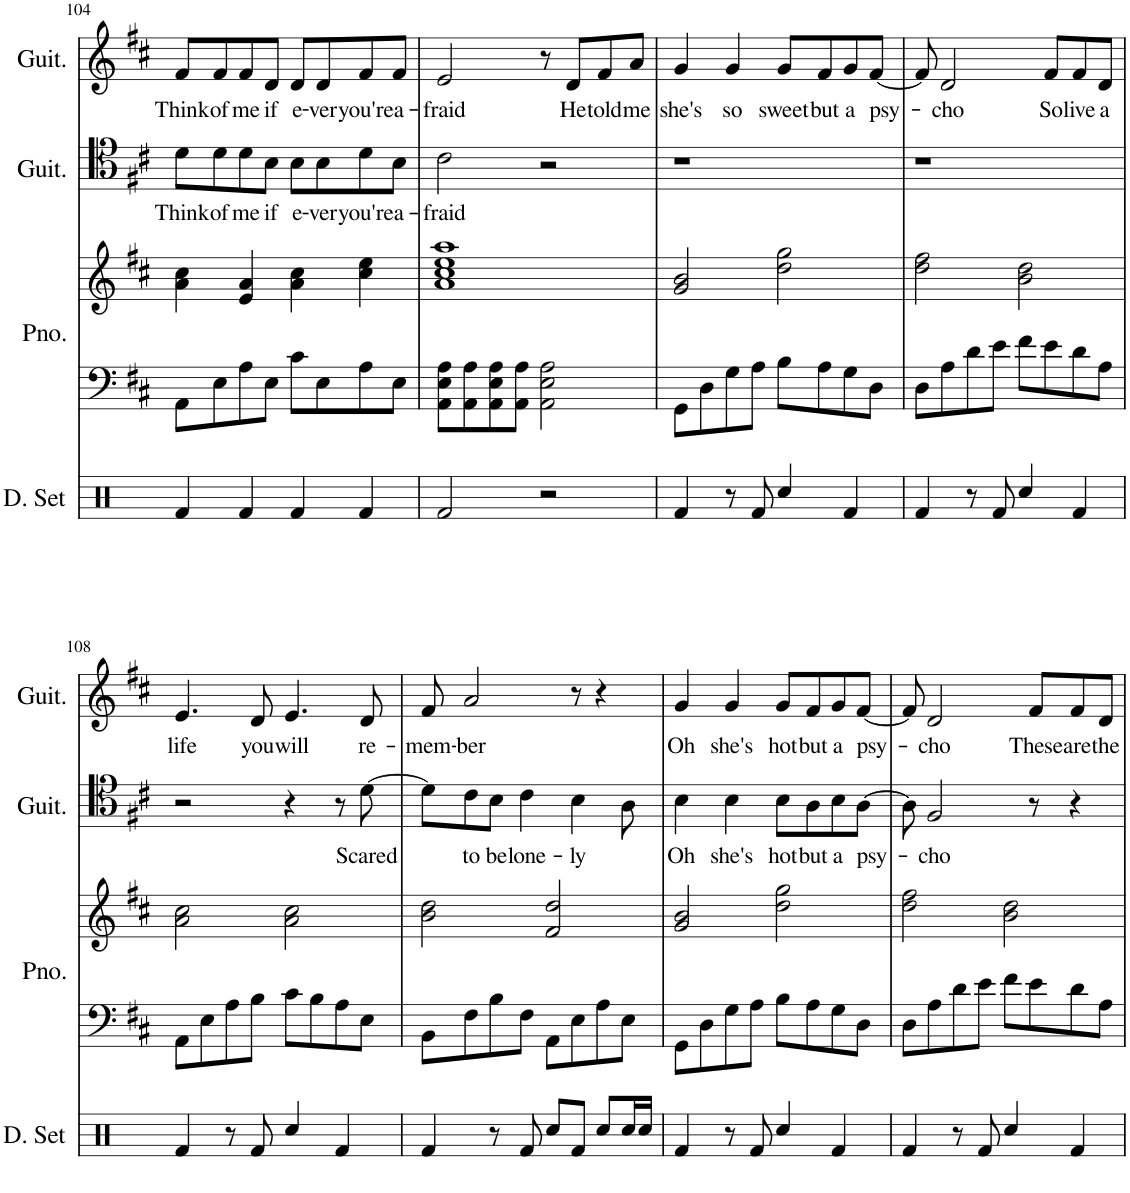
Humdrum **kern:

**kern	**kern	**kern	**kern	**text	**kern	**text
*part4	*part3	*part3	*part2	*part2	*part1	*part1
*staff5	*staff4	*staff3	*staff2	*staff2	*staff1	*staff1
*I"Drumset	*I"Piano	*	*I"Classical Guitar	*	*I"Classical Guitar	*
*I'D. Set	*I'Pno.	*	*I'Guit.	*	*I'Guit.	*
!!LO:PB:g=z
*clefX	*clefF4	*clefG2	*clefC4	*	*clefG2	*
*k[]	*k[f#c#]	*k[f#c#]	*k[f#c#]	*	*k[f#c#]	*
*M4/4	*M4/4	*M4/4	*M4/4	*	*M4/4	*
=104	=104	=104	=104	=104	=104	=104
!	!	!	!	!LO:LY:b	!	!LO:LY:b
4Rf/	8AA\L	4a\ 4cc#\	8d\L	Think	8f#/L	Think
!	!	!	!	!LO:LY:b	!	!LO:LY:b
.	8E\	.	8d\	of	8f#/	of
!	!	!	!	!LO:LY:b	!	!LO:LY:b
4Rf/	8A\	4e/ 4a/	8d\	me	8f#/	me
!	!	!	!	!LO:LY:b	!	!LO:LY:b
.	8E\J	.	8B\J	if	8d/J	if
!	!	!	!	!LO:LY:b	!	!LO:LY:b
4Rf/	8c#\L	4a\ 4cc#\	8B\L	e-	8d/L	e-
!	!	!	!	!LO:LY:b	!	!LO:LY:b
.	8E\	.	8B\	-ver	8d/	-ver
!	!	!	!	!LO:LY:b	!	!LO:LY:b
4Rf/	8A\	4cc#\ 4ee\	8d\	you're	8f#/	you're
!	!	!	!	!LO:LY:b	!	!LO:LY:b
.	8E\J	.	8B\J	a-	8f#/J	a-
=105	=105	=105	=105	=105	=105	=105
!	!	!	!	!LO:LY:b	!	!LO:LY:b
2Rf/	8AA\ 8E\ 8A\L	1a 1cc# 1ee 1aa	2c#\	-fraid	2e/	-fraid
.	8AA\ 8A\	.	.	.	.	.
.	8AA\ 8E\ 8A\	.	.	.	.	.
.	8AA\ 8A\J	.	.	.	.	.
2r	2AA\ 2E\ 2A\	.	2r	.	8r	.
!	!	!	!	!	!	!LO:LY:b
.	.	.	.	.	8d/L	He
!	!	!	!	!	!	!LO:LY:b
.	.	.	.	.	8f#/	told
!	!	!	!	!	!	!LO:LY:b
.	.	.	.	.	8a/J	me
=106	=106	=106	=106	=106	=106	=106
!	!	!	!	!	!	!LO:LY:b
4Rf/	8GG\L	2g/ 2b/	1r	.	4g/	she's
.	8D\	.	.	.	.	.
!	!	!	!	!	!	!LO:LY:b
8r	8G\	.	.	.	4g/	so
8Rf/	8A\J	.	.	.	.	.
!	!	!	!	!	!	!LO:LY:b
4Rcc/	8B\L	2dd\ 2gg\	.	.	8g/L	sweet
!	!	!	!	!	!	!LO:LY:b
.	8A\	.	.	.	8f#/	but
!	!	!	!	!	!	!LO:LY:b
4Rf/	8G\	.	.	.	8g/	a
!	!	!	!	!	!	!LO:LY:b
.	8D\J	.	.	.	[8f#/J	psy-
=107	=107	=107	=107	=107	=107	=107
4Rf/	8D\L	2dd\ 2ff#\	1r	.	8f#/]	.
!	!	!	!	!	!	!LO:LY:b
.	8A\	.	.	.	2d/	-cho
8r	8d\	.	.	.	.	.
8Rf/	8e\J	.	.	.	.	.
4Rcc/	8f#\L	2b\ 2dd\	.	.	.	.
!	!	!	!	!	!	!LO:LY:b
.	8e\	.	.	.	8f#/L	So
!	!	!	!	!	!	!LO:LY:b
4Rf/	8d\	.	.	.	8f#/	live
!	!	!	!	!	!	!LO:LY:b
.	8A\J	.	.	.	8d/J	a
!!LO:LB:g=z
=108	=108	=108	=108	=108	=108	=108
!	!	!	!	!	!	!LO:LY:b
4Rf/	8AA\L	2a\ 2cc#\	2r	.	4.e/	life
.	8E\	.	.	.	.	.
8r	8A\	.	.	.	.	.
!	!	!	!	!	!	!LO:LY:b
8Rf/	8B\J	.	.	.	8d/	you
!	!	!	!	!	!	!LO:LY:b
4Rcc/	8c#\L	2a\ 2cc#\	4r	.	4.e/	will
.	8B\	.	.	.	.	.
4Rf/	8A\	.	8r	.	.	.
!	!	!	!	!LO:LY:b	!	!LO:LY:b
.	8E\J	.	[8d\	Scared	8d/	re-
=109	=109	=109	=109	=109	=109	=109
!	!	!	!	!	!	!LO:LY:b
4Rf/	8BB\L	2b\ 2dd\	8d\L]	.	8f#/	-mem-
!	!	!	!	!LO:LY:b	!	!LO:LY:b
.	8F#\	.	8c#\	to	2a/	-ber
!	!	!	!	!LO:LY:b	!	!
8r	8B\	.	8B\J	be	.	.
!	!	!	!	!LO:LY:b	!	!
8Rf/	8F#\J	.	4c#\	lone-	.	.
8Rcc/L	8AA\L	2f#/ 2dd/	.	.	.	.
!	!	!	!	!LO:LY:b	!	!
8Rf/J	8E\	.	4B\	-ly	8r	.
8Rcc/L	8A\	.	.	.	4r	.
16Rcc/L	8E\J	.	8A\	.	.	.
16Rcc/JJ	.	.	.	.	.	.
=110	=110	=110	=110	=110	=110	=110
!	!	!	!	!LO:LY:b	!	!LO:LY:b
4Rf/	8GG\L	2g/ 2b/	4B\	Oh	4g/	Oh
.	8D\	.	.	.	.	.
!	!	!	!	!LO:LY:b	!	!LO:LY:b
8r	8G\	.	4B\	she's	4g/	she's
8Rf/	8A\J	.	.	.	.	.
!	!	!	!	!LO:LY:b	!	!LO:LY:b
4Rcc/	8B\L	2dd\ 2gg\	8B\L	hot	8g/L	hot
!	!	!	!	!LO:LY:b	!	!LO:LY:b
.	8A\	.	8A\	but	8f#/	but
!	!	!	!	!LO:LY:b	!	!LO:LY:b
4Rf/	8G\	.	8B\	a	8g/	a
!	!	!	!	!LO:LY:b	!	!LO:LY:b
.	8D\J	.	[8A\J	psy-	[8f#/J	psy-
=111	=111	=111	=111	=111	=111	=111
4Rf/	8D\L	2dd\ 2ff#\	8A\]	.	8f#/]	.
!	!	!	!	!LO:LY:b	!	!LO:LY:b
.	8A\	.	2F#/	-cho	2d/	-cho
8r	8d\	.	.	.	.	.
8Rf/	8e\J	.	.	.	.	.
4Rcc/	8f#\L	2b\ 2dd\	.	.	.	.
!	!	!	!	!	!	!LO:LY:b
.	8e\	.	8r	.	8f#/L	These
!	!	!	!	!	!	!LO:LY:b
4Rf/	8d\	.	4r	.	8f#/	are
!	!	!	!	!	!	!LO:LY:b
.	8A\J	.	.	.	8d/J	the
=	=	=	=	=	=	=
*-	*-	*-	*-	*-	*-	*-
